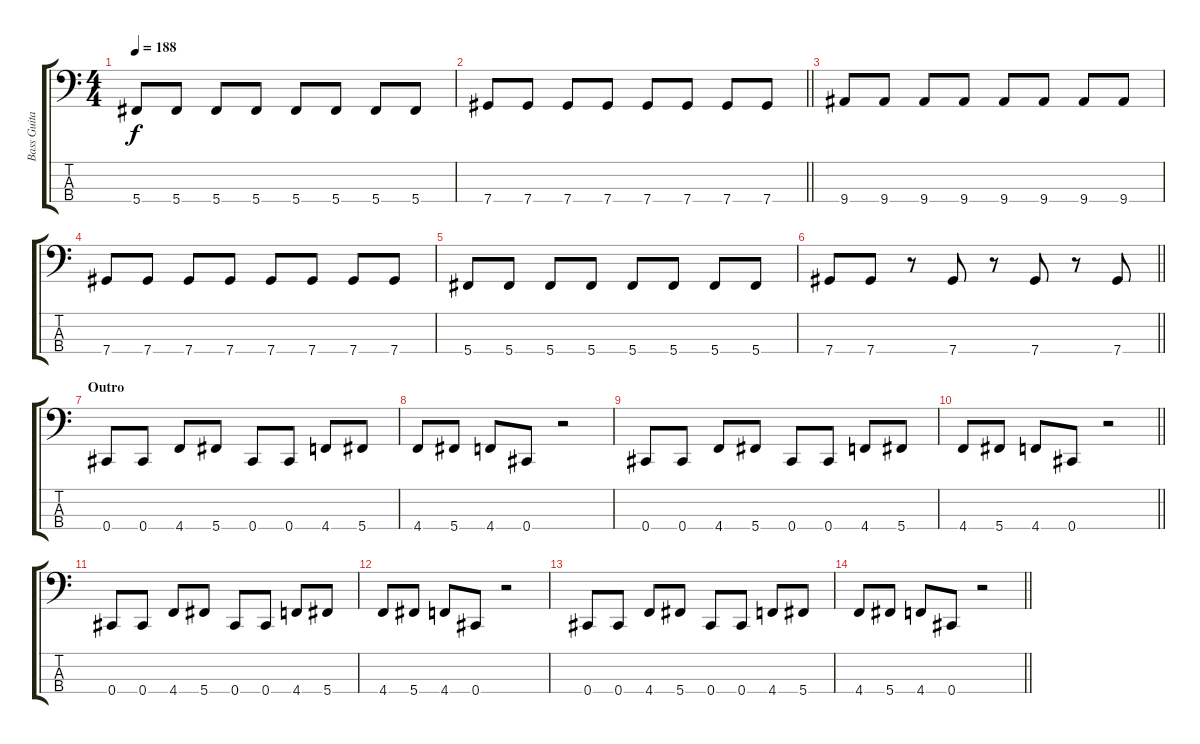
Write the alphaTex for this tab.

\track ("Bass Guitar" "Bass Guita") {instrument electricbassfinger}
\staff {score tabs}
\tuning (Gb2 Db2 Ab1 Db1) {hide}
\ts (4 4)
\tempo 188
\clef f4
\ks c
5.4.8{dy f} 5.4.8 5.4.8 5.4.8 5.4.8 5.4.8 5.4.8 5.4.8 |
\barLineRight lightlight
7.4.8 7.4.8 7.4.8 7.4.8 7.4.8 7.4.8 7.4.8 7.4.8 |
9.4.8 9.4.8 9.4.8 9.4.8 9.4.8 9.4.8 9.4.8 9.4.8 |
7.4.8 7.4.8 7.4.8 7.4.8 7.4.8 7.4.8 7.4.8 7.4.8 |
5.4.8 5.4.8 5.4.8 5.4.8 5.4.8 5.4.8 5.4.8 5.4.8 |
\barLineRight lightlight
7.4.8 7.4.8 r.8 7.4.8 r.8 7.4.8 r.8 7.4.8 |
\section ("" "Outro")
0.4.8 0.4.8 4.4.8 5.4.8 0.4.8 0.4.8 4.4.8 5.4.8 |
4.4.8 5.4.8 4.4.8 0.4.8 r.2 |
0.4.8 0.4.8 4.4.8 5.4.8 0.4.8 0.4.8 4.4.8 5.4.8 |
\barLineRight lightlight
4.4.8 5.4.8 4.4.8 0.4.8 r.2 |
0.4.8 0.4.8 4.4.8 5.4.8 0.4.8 0.4.8 4.4.8 5.4.8 |
4.4.8 5.4.8 4.4.8 0.4.8 r.2 |
0.4.8 0.4.8 4.4.8 5.4.8 0.4.8 0.4.8 4.4.8 5.4.8 |
\barLineRight lightlight
4.4.8 5.4.8 4.4.8 0.4.8 r.2
